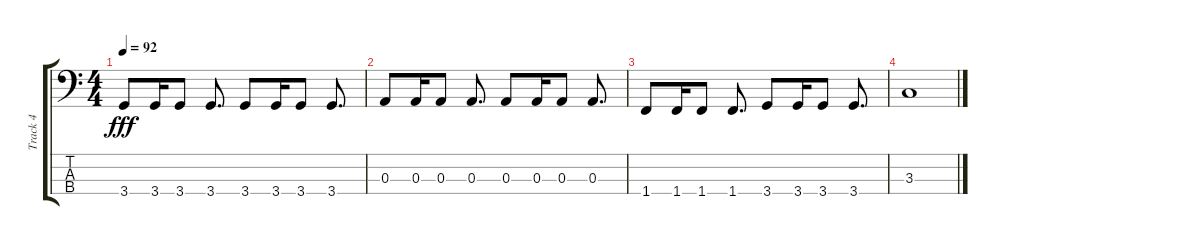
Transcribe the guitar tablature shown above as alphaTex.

\track ("Track 4" "Track 4") {instrument electricbassfinger}
\staff {score tabs}
\tuning (G2 D2 A1 E1) {hide}
\ts (4 4)
\tempo 92
\clef f4
\ks c
3.4.8{dy fff} 3.4.16 3.4.8 3.4.8{d} 3.4.8 3.4.16 3.4.8 3.4.8{d} |
0.3.8 0.3.16 0.3.8 0.3.8{d} 0.3.8 0.3.16 0.3.8 0.3.8{d} |
1.4.8 1.4.16 1.4.8 1.4.8{d} 3.4.8 3.4.16 3.4.8 3.4.8{d} |
3.3.1
